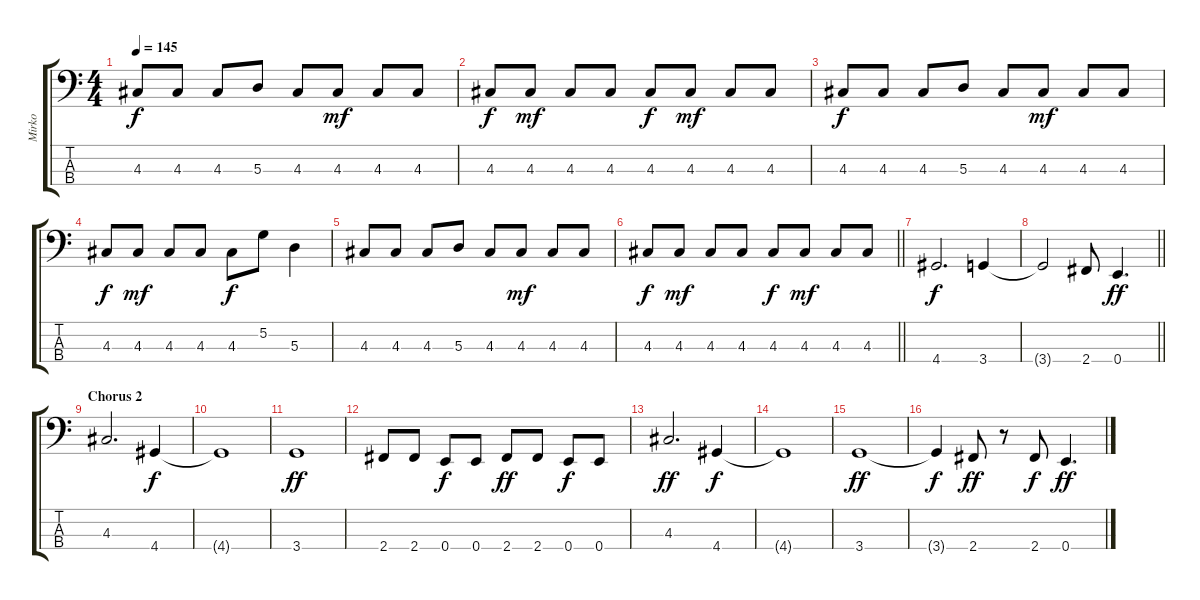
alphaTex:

\track ("Mirko" "Mirko") {instrument electricbassfinger}
\staff {score tabs}
\tuning (G2 D2 A1 E1) {hide}
\ts (4 4)
\tempo 145
\clef f4
\ks c
4.3.8{dy f} 4.3.8 4.3.8 5.3.8 4.3.8 4.3.8{dy mf} 4.3.8 4.3.8 |
4.3.8{dy f} 4.3.8{dy mf} 4.3.8 4.3.8 4.3.8{dy f} 4.3.8{dy mf} 4.3.8 4.3.8 |
4.3.8{dy f} 4.3.8 4.3.8 5.3.8 4.3.8 4.3.8{dy mf} 4.3.8 4.3.8 |
4.3.8{dy f} 4.3.8{dy mf} 4.3.8 4.3.8 4.3.8{dy f} 5.2.8 5.3.4 |
4.3.8 4.3.8 4.3.8 5.3.8 4.3.8 4.3.8{dy mf} 4.3.8 4.3.8 |
\barLineRight lightlight
4.3.8{dy f} 4.3.8{dy mf} 4.3.8 4.3.8 4.3.8{dy f} 4.3.8{dy mf} 4.3.8 4.3.8 |
\section ("" "")
4.4.2{d dy f} 3.4.4 |
\barLineRight lightlight
3.4{t}.2 2.4.8 0.4.4{d dy ff} |
\section ("" "Chorus 2")
4.3.2{d} 4.4.4{dy f} |
4.4{t}.1 |
3.4.1{dy ff} |
2.4.8 2.4.8 0.4.8{dy f} 0.4.8 2.4.8{dy ff} 2.4.8 0.4.8{dy f} 0.4.8 |
4.3.2{d dy ff} 4.4.4{dy f} |
4.4{t}.1 |
3.4.1{dy ff} |
3.4{t}.4{dy f} 2.4.8{dy ff} r.8 2.4.8{dy f} 0.4.4{d dy ff}
